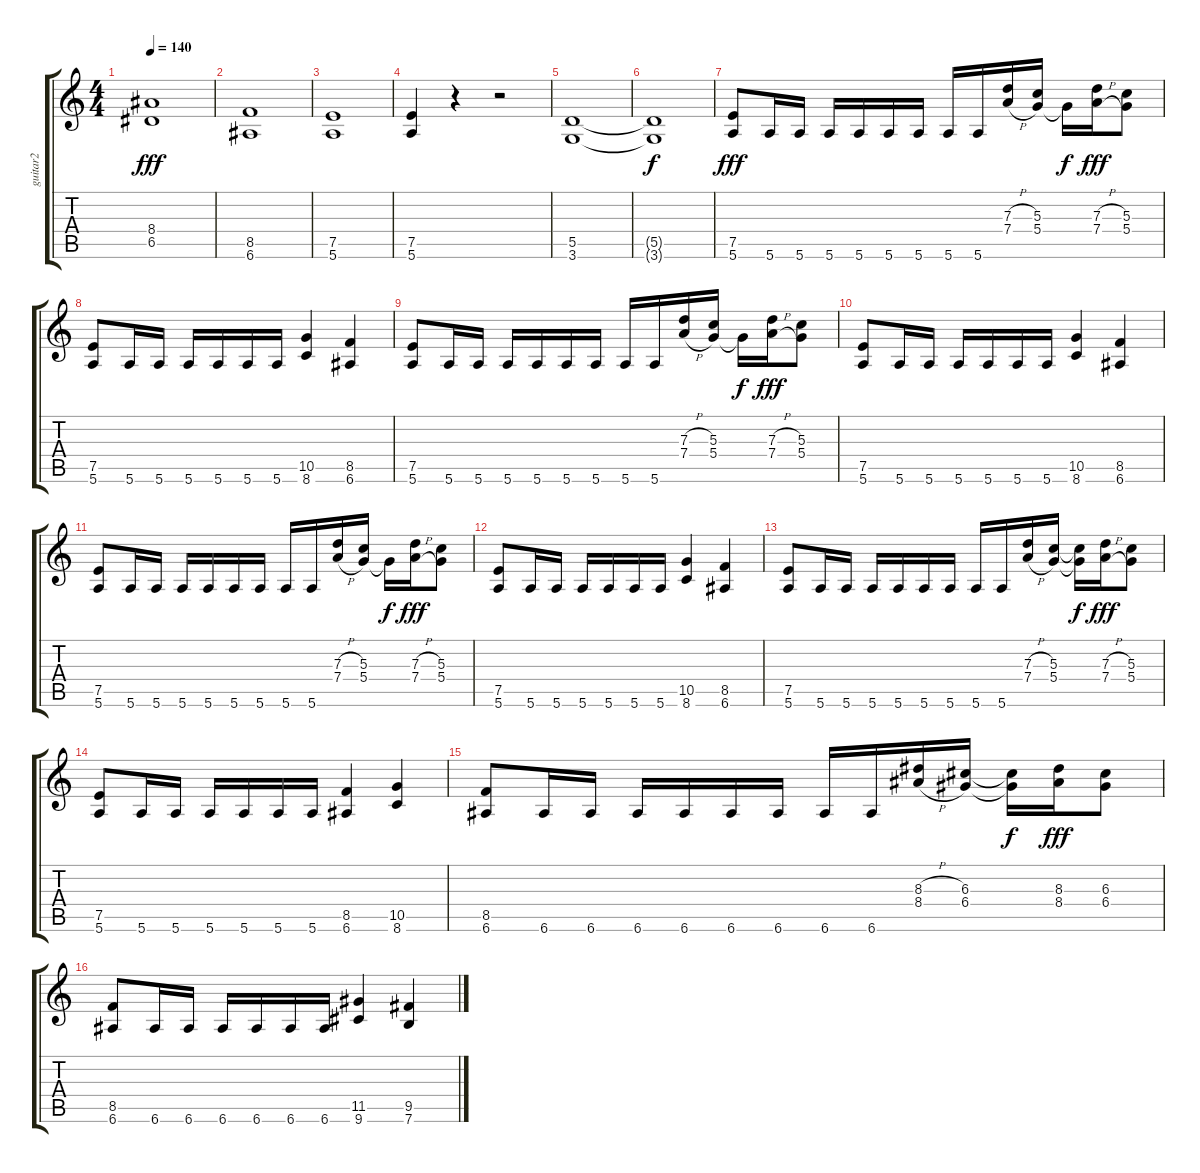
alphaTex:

\track ("guitar2" "guitar2") {instrument distortionguitar}
\staff {score tabs}
\tuning (E4 B3 G3 D3 A2 E2) {hide}
\ts (4 4)
\tempo 140
\clef g2
\ks c
(8.4 6.5).1{dy fff} |
(8.5 6.6).1 |
(7.5 5.6).1 |
(7.5 5.6).4 r.4 r.2 |
(5.5 3.6).1 |
(5.5{t} 3.6{t}).1{dy f} |
(7.5 5.6).8{dy fff} 5.6.16 5.6.16 5.6.16 5.6.16 5.6.16 5.6.16 5.6.16 5.6.16 (7.3{h} 7.4{h}).16 (5.3 5.4).16 5.4{t}.16{dy f} (7.3{h} 7.4{h}).16{dy fff} (5.3 5.4).8 |
(7.5 5.6).8 5.6.16 5.6.16 5.6.16 5.6.16 5.6.16 5.6.16 (10.5 8.6).4 (8.5 6.6).4 |
(7.5 5.6).8 5.6.16 5.6.16 5.6.16 5.6.16 5.6.16 5.6.16 5.6.16 5.6.16 (7.3{h} 7.4{h}).16 (5.3 5.4).16 5.4{t}.16{dy f} (7.3{h} 7.4{h}).16{dy fff} (5.3 5.4).8 |
(7.5 5.6).8 5.6.16 5.6.16 5.6.16 5.6.16 5.6.16 5.6.16 (10.5 8.6).4 (8.5 6.6).4 |
(7.5 5.6).8 5.6.16 5.6.16 5.6.16 5.6.16 5.6.16 5.6.16 5.6.16 5.6.16 (7.3{h} 7.4{h}).16 (5.3 5.4).16 5.4{t}.16{dy f} (7.3{h} 7.4{h}).16{dy fff} (5.3 5.4).8 |
(7.5 5.6).8 5.6.16 5.6.16 5.6.16 5.6.16 5.6.16 5.6.16 (10.5 8.6).4 (8.5 6.6).4 |
(7.5 5.6).8 5.6.16 5.6.16 5.6.16 5.6.16 5.6.16 5.6.16 5.6.16 5.6.16 (7.3{h} 7.4{h}).16 (5.3 5.4).16 (5.3{t} 5.4{t}).16{dy f} (7.3{h} 7.4{h}).16{dy fff} (5.3 5.4).8 |
(7.5 5.6).8 5.6.16 5.6.16 5.6.16 5.6.16 5.6.16 5.6.16 (8.5 6.6).4 (10.5 8.6).4 |
(8.5 6.6).8 6.6.16 6.6.16 6.6.16 6.6.16 6.6.16 6.6.16 6.6.16 6.6.16 (8.3{h} 8.4{h}).16 (6.3 6.4).16 (6.3{t} 6.4{t}).16{dy f} (8.3 8.4).16{dy fff} (6.3 6.4).8 |
(8.5 6.6).8 6.6.16 6.6.16 6.6.16 6.6.16 6.6.16 6.6.16 (11.5 9.6).4 (9.5 7.6).4
